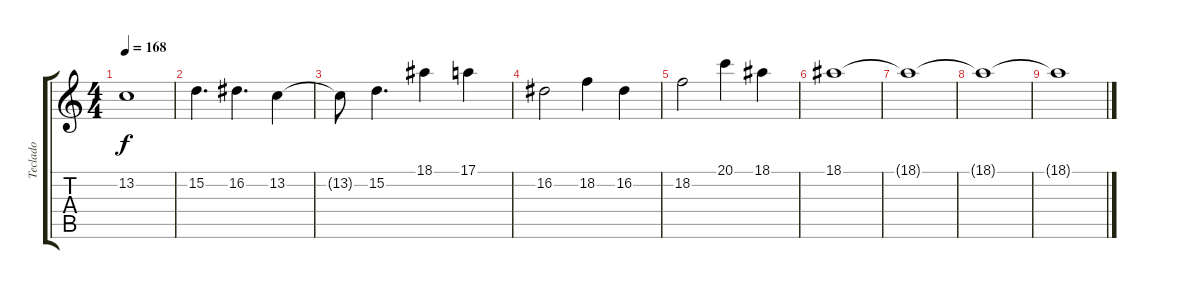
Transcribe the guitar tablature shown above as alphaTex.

\track ("Teclado" "Teclado") {instrument stringensemble1}
\staff {score tabs}
\tuning (E4 B3 G3 D3 A2 E2) {hide}
\ts (4 4)
\tempo 168
\clef g2
\ks c
13.2{t}.1{dy f} |
15.2.4{d} 16.2.4{d} 13.2.4 |
13.2{t}.8 15.2.4{d} 18.1.4 17.1.4 |
16.2.2 18.2.4 16.2.4 |
18.2.2 20.1.4 18.1.4 |
18.1.1{volume 0} |
18.1{t}.1 |
18.1{t}.1 |
18.1{t}.1
